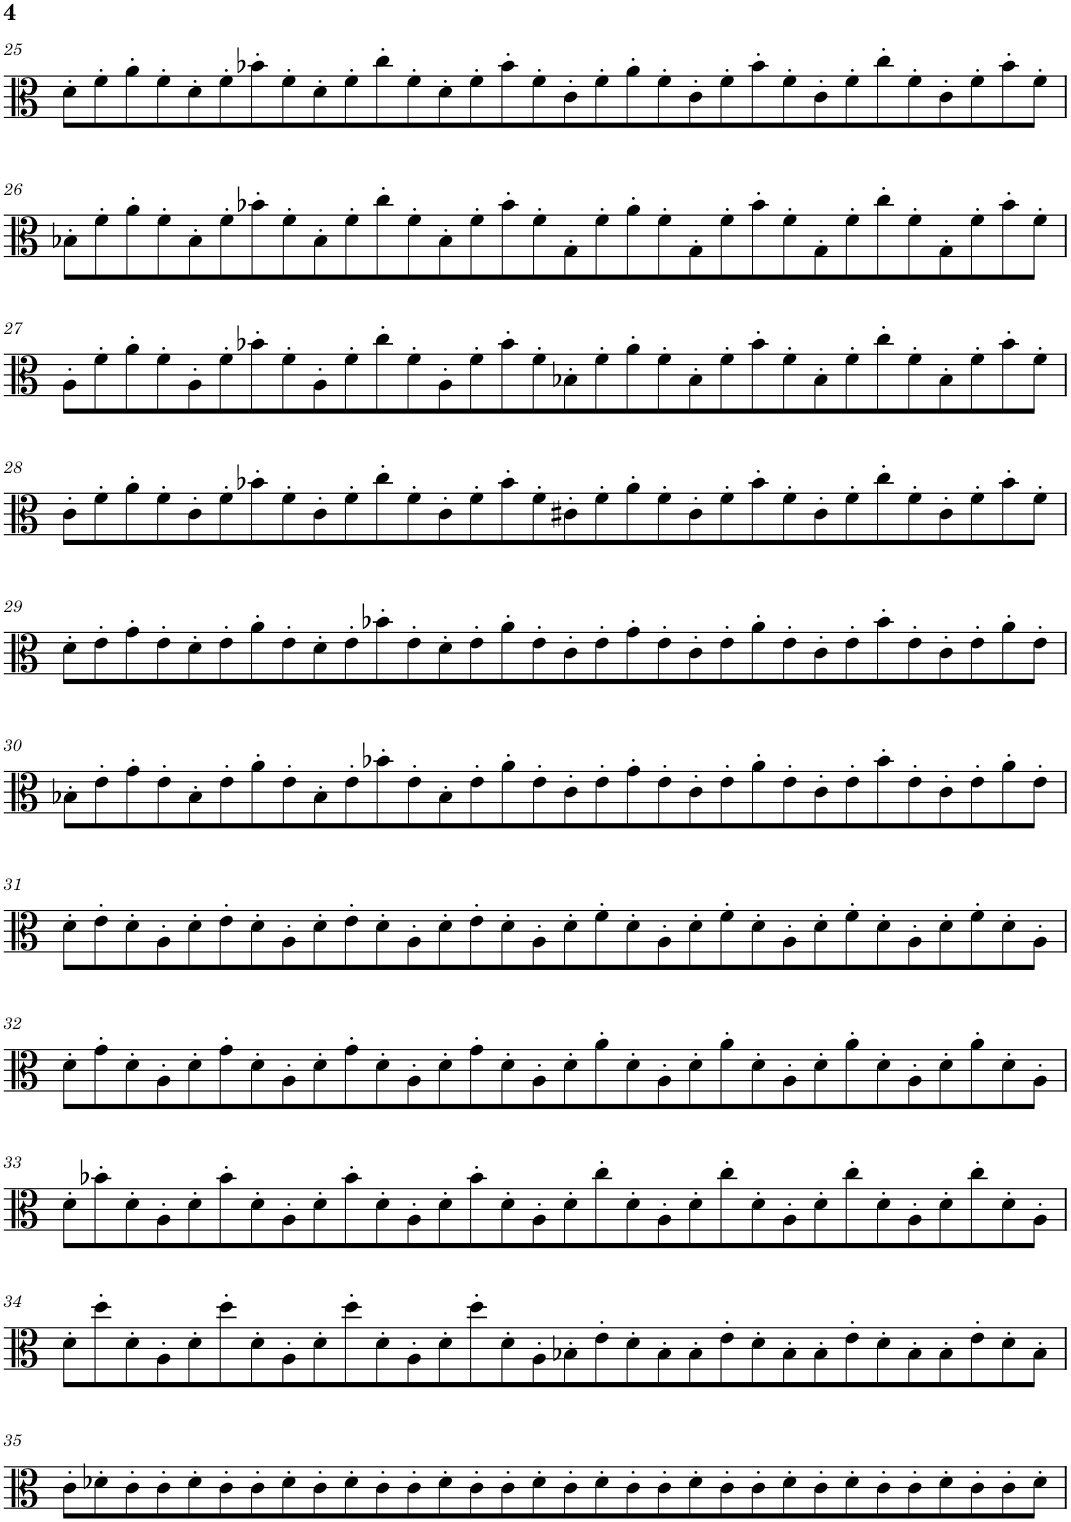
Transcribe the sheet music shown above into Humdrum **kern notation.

**kern
*part1
*staff1
*I"Viola
*I'Vla.
!!LO:PB:g=z
*clefC3
*k[]
*M16/4
=25
8d'\L
8f'\
8a'\
8f'\
8d'\
8f'\
8b-X'\
8f'\
8d'\
8f'\
8cc'\
8f'\
8d'\
8f'\
8b-'\
8f'\
8c'\
8f'\
8a'\
8f'\
8c'\
8f'\
8b-'\
8f'\
8c'\
8f'\
8cc'\
8f'\
8c'\
8f'\
8b-'\
8f'\J
!!LO:LB:g=z
=26
8B-X'\L
8f'\
8a'\
8f'\
8B-'\
8f'\
8b-X'\
8f'\
8B-'\
8f'\
8cc'\
8f'\
8B-'\
8f'\
8b-'\
8f'\
8G'\
8f'\
8a'\
8f'\
8G'\
8f'\
8b-'\
8f'\
8G'\
8f'\
8cc'\
8f'\
8G'\
8f'\
8b-'\
8f'\J
!!LO:LB:g=z
=27
8A'\L
8f'\
8a'\
8f'\
8A'\
8f'\
8b-X'\
8f'\
8A'\
8f'\
8cc'\
8f'\
8A'\
8f'\
8b-'\
8f'\
8B-X'\
8f'\
8a'\
8f'\
8B-'\
8f'\
8b-'\
8f'\
8B-'\
8f'\
8cc'\
8f'\
8B-'\
8f'\
8b-'\
8f'\J
!!LO:LB:g=z
=28
8c'\L
8f'\
8a'\
8f'\
8c'\
8f'\
8b-X'\
8f'\
8c'\
8f'\
8cc'\
8f'\
8c'\
8f'\
8b-'\
8f'\
8c#X'\
8f'\
8a'\
8f'\
8c#'\
8f'\
8b-'\
8f'\
8c#'\
8f'\
8cc'\
8f'\
8c#'\
8f'\
8b-'\
8f'\J
!!LO:LB:g=z
=29
8d'\L
8e'\
8g'\
8e'\
8d'\
8e'\
8a'\
8e'\
8d'\
8e'\
8b-X'\
8e'\
8d'\
8e'\
8a'\
8e'\
8c'\
8e'\
8g'\
8e'\
8c'\
8e'\
8a'\
8e'\
8c'\
8e'\
8b-'\
8e'\
8c'\
8e'\
8a'\
8e'\J
!!LO:LB:g=z
=30
8B-X'\L
8e'\
8g'\
8e'\
8B-'\
8e'\
8a'\
8e'\
8B-'\
8e'\
8b-X'\
8e'\
8B-'\
8e'\
8a'\
8e'\
8c'\
8e'\
8g'\
8e'\
8c'\
8e'\
8a'\
8e'\
8c'\
8e'\
8b-'\
8e'\
8c'\
8e'\
8a'\
8e'\J
!!LO:LB:g=z
=31
8d'\L
8e'\
8d'\
8A'\
8d'\
8e'\
8d'\
8A'\
8d'\
8e'\
8d'\
8A'\
8d'\
8e'\
8d'\
8A'\
8d'\
8f'\
8d'\
8A'\
8d'\
8f'\
8d'\
8A'\
8d'\
8f'\
8d'\
8A'\
8d'\
8f'\
8d'\
8A'\J
!!LO:LB:g=z
=32
8d'\L
8g'\
8d'\
8A'\
8d'\
8g'\
8d'\
8A'\
8d'\
8g'\
8d'\
8A'\
8d'\
8g'\
8d'\
8A'\
8d'\
8a'\
8d'\
8A'\
8d'\
8a'\
8d'\
8A'\
8d'\
8a'\
8d'\
8A'\
8d'\
8a'\
8d'\
8A'\J
!!LO:LB:g=z
=33
8d'\L
8b-X'\
8d'\
8A'\
8d'\
8b-'\
8d'\
8A'\
8d'\
8b-'\
8d'\
8A'\
8d'\
8b-'\
8d'\
8A'\
8d'\
8cc'\
8d'\
8A'\
8d'\
8cc'\
8d'\
8A'\
8d'\
8cc'\
8d'\
8A'\
8d'\
8cc'\
8d'\
8A'\J
!!LO:LB:g=z
=34
8d'\L
8dd'\
8d'\
8A'\
8d'\
8dd'\
8d'\
8A'\
8d'\
8dd'\
8d'\
8A'\
8d'\
8dd'\
8d'\
8A'\
8B-X'\
8e'\
8d'\
8B-'\
8B-'\
8e'\
8d'\
8B-'\
8B-'\
8e'\
8d'\
8B-'\
8B-'\
8e'\
8d'\
8B-'\J
!!LO:LB:g=z
=35
8c'\L
8d-X'\
8c'\
8c'\
8d-'\
8c'\
8c'\
8d-'\
8c'\
8d-'\
8c'\
8c'\
8d-'\
8c'\
8c'\
8d-'\
8c'\
8d-'\
8c'\
8c'\
8d-'\
8c'\
8c'\
8d-'\
8c'\
8d-'\
8c'\
8c'\
8d-'\
8c'\
8c'\
8d-'\J
=
*-
